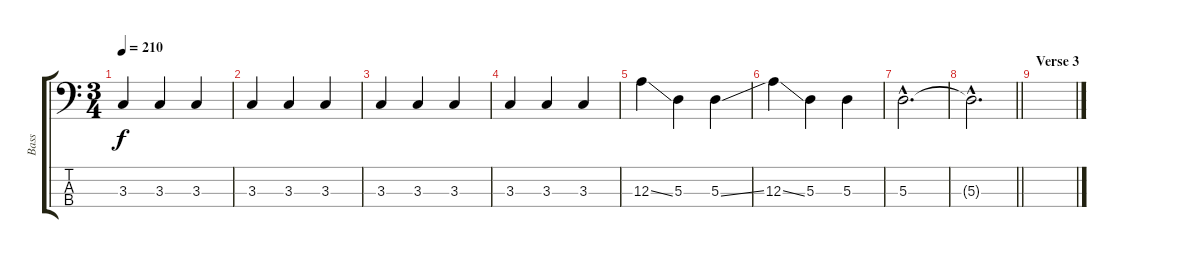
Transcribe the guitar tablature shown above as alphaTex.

\track ("Bass" "Bass") {instrument electricbassfinger}
\staff {score tabs}
\tuning (G2 D2 A1 E1) {hide}
\ts (3 4)
\tempo 210
\clef f4
\ks c
3.3.4{dy f} 3.3.4 3.3.4 |
3.3.4 3.3.4 3.3.4 |
3.3.4 3.3.4 3.3.4 |
3.3.4 3.3.4 3.3.4 |
12.3{ss}.4 5.3.4 5.3{ss}.4 |
12.3{ss}.4 5.3.4 5.3.4 |
5.3{hac}.2{d} |
\barLineRight lightlight
5.3{hac t}.2{d} |
\section ("" "Verse 3")
